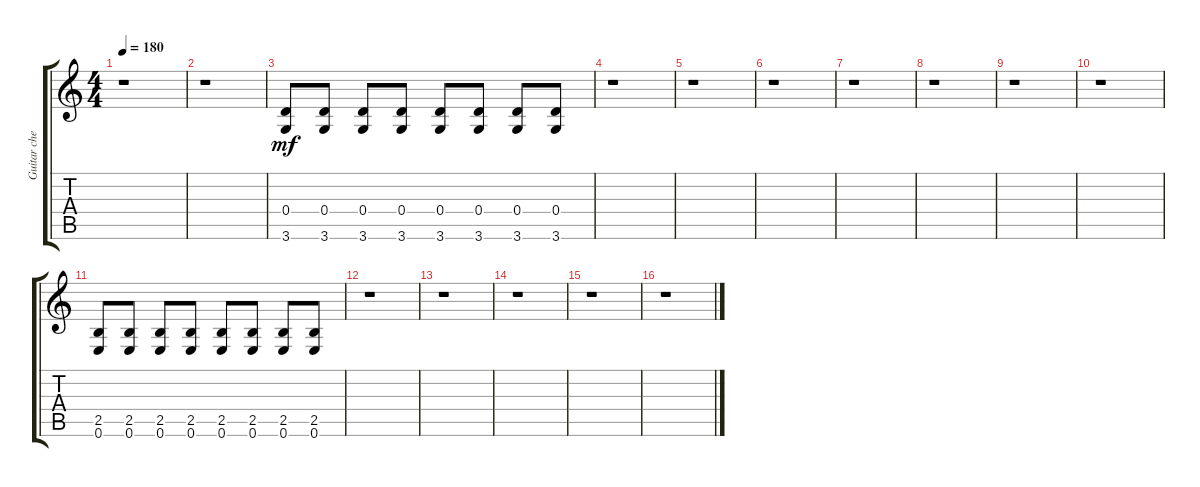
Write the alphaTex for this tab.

\track ("Guitar ches" "Guitar che") {instrument overdrivenguitar}
\staff {score tabs}
\tuning (E4 B3 G3 D3 A2 E2) {hide}
\ts (4 4)
\tempo 180
\clef g2
\ks c
r.1{dy mf} |
r.1 |
(0.4 3.6).8 (0.4 3.6).8 (0.4 3.6).8 (0.4 3.6).8 (0.4 3.6).8 (0.4 3.6).8 (0.4 3.6).8 (0.4 3.6).8 |
r.1 |
r.1 |
r.1 |
r.1 |
r.1 |
r.1 |
r.1 |
(2.5 0.6).8 (2.5 0.6).8 (2.5 0.6).8 (2.5 0.6).8 (2.5 0.6).8 (2.5 0.6).8 (2.5 0.6).8 (2.5 0.6).8 |
r.1 |
r.1 |
r.1 |
r.1 |
r.1
